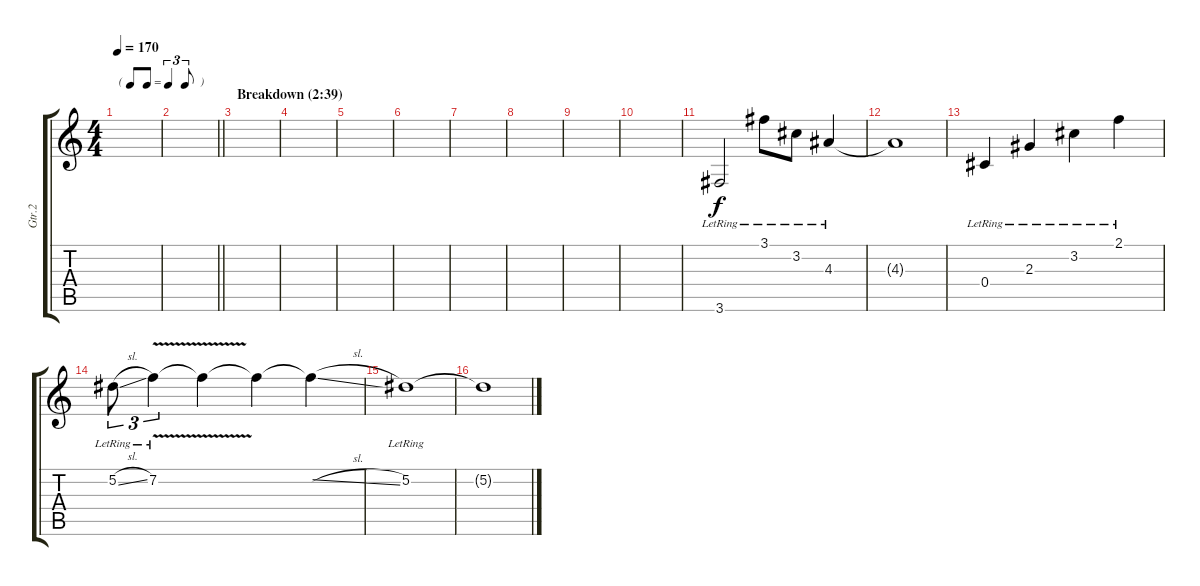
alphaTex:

\track ("Gtr.2" "Gtr.2") {instrument electricguitarclean}
\staff {score tabs}
\tuning (Eb4 Bb3 Gb3 Db3 Ab2 Eb2) {hide}
\ts (4 4)
\tf triplet8th
\tempo 170
\clef g2
\ks c
|
\barLineRight lightlight
|
\section ("" "Breakdown (2:39)")
|
|
|
|
|
|
|
|
3.6{lr}.2 3.1{lr}.8 3.2{lr}.8 4.3{lr}.4 |
4.3{t}.1 |
0.4{lr}.4 2.3{lr}.4 3.2{lr}.4 2.1{lr}.4 |
5.2{sl lr}.8{tu (3 2)} 7.2{v lr}.4{tu (3 2)} 7.2{t}.4 7.2{t}.4 7.2{sl t}.4 |
5.2{lr}.1 |
5.2{t}.1
